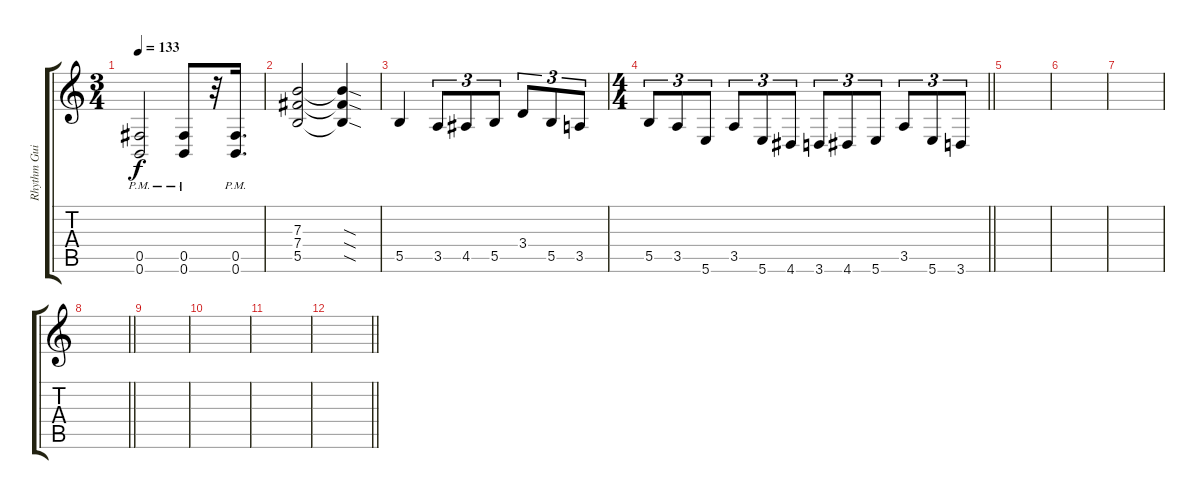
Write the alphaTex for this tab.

\track ("Rhythm Guitar" "Rhythm Gui") {instrument distortionguitar}
\staff {score tabs}
\tuning (Db4 Ab3 E3 B2 Gb2 B1) {hide}
\ts (3 4)
\tempo 133
\clef g2
\ks c
(0.5{pm} 0.6{pm}).2{dy f} (0.5{pm} 0.6{pm}).8 r.32 (0.5{pm} 0.6{pm}).16{d} |
(7.3 7.4 5.5).2 (7.3{sod t} 7.4{sod t} 5.5{sod t}).4 |
5.5.4 3.5.8{tu (3 2)} 4.5.8{tu (3 2)} 5.5.8{tu (3 2)} 3.4.8{tu (3 2)} 5.5.8{tu (3 2)} 3.5.8{tu (3 2)} |
\ts (4 4)
\barLineRight lightlight
5.5.8{tu (3 2)} 3.5.8{tu (3 2)} 5.6.8{tu (3 2)} 3.5.8{tu (3 2)} 5.6.8{tu (3 2)} 4.6.8{tu (3 2)} 3.6.8{tu (3 2)} 4.6.8{tu (3 2)} 5.6.8{tu (3 2)} 3.5.8{tu (3 2)} 5.6.8{tu (3 2)} 3.6.8{tu (3 2)} |
\section ("" "")
|
|
|
\barLineRight lightlight
|
|
|
|
\barLineRight lightlight
